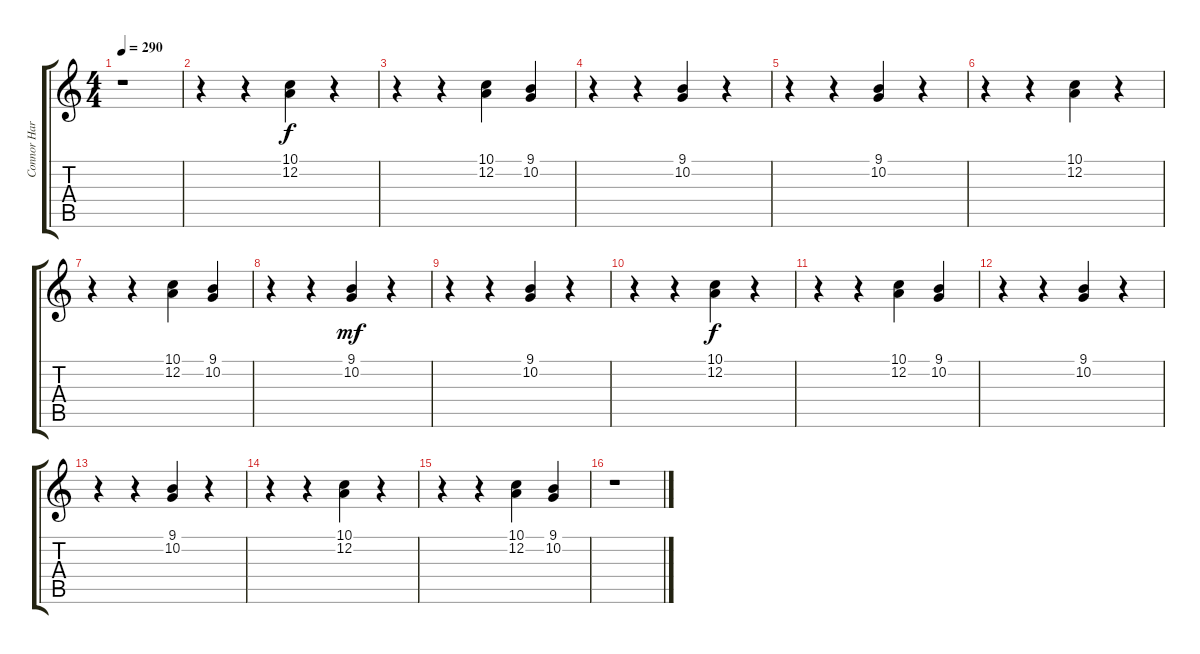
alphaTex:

\track ("Connor Harms" "Connor Har") {instrument bagpipe}
\staff {score tabs}
\tuning (D4 A3 F3 C3 G2 D2) {hide}
\ts (4 4)
\tempo 290
\clef g2
\ks c
r.1{dy f} |
r.4 r.4 (10.1 12.2).4 r.4 |
r.4 r.4 (10.1 12.2).4 (9.1 10.2).4 |
r.4 r.4 (9.1 10.2).4 r.4 |
r.4 r.4 (9.1 10.2).4 r.4 |
r.4 r.4 (10.1 12.2).4 r.4 |
r.4 r.4 (10.1 12.2).4 (9.1 10.2).4 |
r.4 r.4 (9.1 10.2).4{dy mf} r.4 |
r.4 r.4 (9.1 10.2).4 r.4 |
r.4 r.4 (10.1 12.2).4{dy f} r.4 |
r.4 r.4 (10.1 12.2).4 (9.1 10.2).4 |
r.4 r.4 (9.1 10.2).4 r.4 |
r.4 r.4 (9.1 10.2).4 r.4 |
r.4 r.4 (10.1 12.2).4 r.4 |
r.4 r.4 (10.1 12.2).4 (9.1 10.2).4 |
r.1
